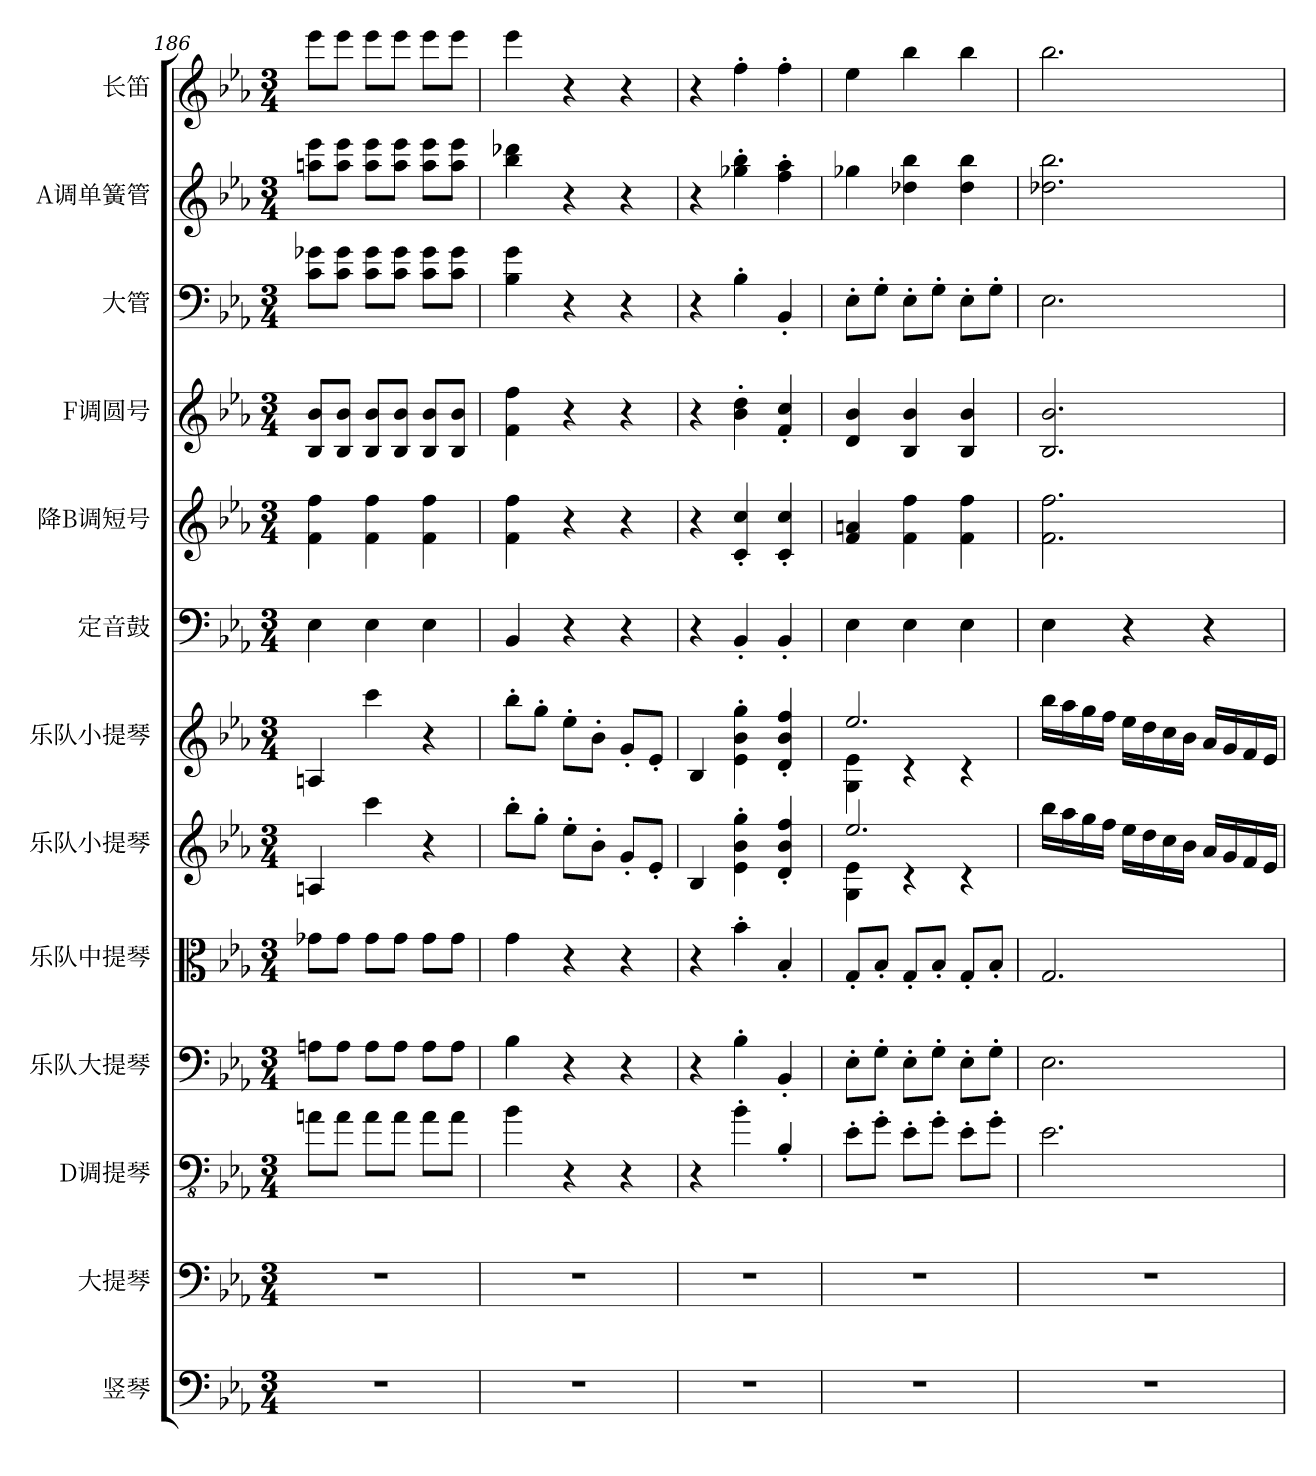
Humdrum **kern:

**kern	**kern	**kern	**kern	**kern	**kern	**kern	**kern	**kern	**kern	**kern	**kern	**kern
*part13	*part12	*part11	*part10	*part9	*part8	*part7	*part6	*part5	*part4	*part3	*part2	*part1
*staff13	*staff12	*staff11	*staff10	*staff9	*staff8	*staff7	*staff6	*staff5	*staff4	*staff3	*staff2	*staff1
*I"竖琴	*I"大提琴	*I"D调提琴	*I"乐队大提琴	*I"乐队中提琴	*I"乐队小提琴	*I"乐队小提琴	*I"定音鼓	*I"降B调短号	*I"F调圆号	*I"大管	*I"A调单簧管	*I"长笛
*clefF4	*clefF4	*clefFv4	*clefF4	*clefC3	*clefG2	*clefG2	*clefF4	*clefG2	*clefG2	*clefF4	*clefG2	*clefG2
*	*	*ITrd7c12	*	*	*	*	*	*ITrd1c2	*ITrd4c7	*	*ITrd2c3	*
*k[b-e-a-]	*k[b-e-a-]	*k[b-e-a-]	*k[b-e-a-]	*k[b-e-a-]	*k[b-e-a-]	*k[b-e-a-]	*k[b-e-a-]	*k[b-e-a-d-g-]	*k[b-e-a-d-]	*k[b-e-a-]	*k[]	*k[b-e-a-]
*M3/4	*M3/4	*M3/4	*M3/4	*M3/4	*M3/4	*M3/4	*M3/4	*M3/4	*M3/4	*M3/4	*M3/4	*M3/4
=186	=186	=186	=186	=186	=186	=186	=186	=186	=186	=186	=186	=186
2.r	2.r	8AAn\L	8An\L	8g-X\L	4An/	4An/	4E-\	4e-\ 4ee-\	8E-/ 8e-/L	8c\ 8g-X\L	8ff#X\ 8ccc\L	8eee-\L
.	.	8AA\J	8A\J	8g-\J	.	.	.	.	8E-/ 8e-/J	8c\ 8g-\J	8ff#\ 8ccc\J	8eee-\J
.	.	8AA\L	8A\L	8g-\L	4ccc\	4ccc\	4E-\	4e-\ 4ee-\	8E-/ 8e-/L	8c\ 8g-\L	8ff#\ 8ccc\L	8eee-\L
.	.	8AA\J	8A\J	8g-\J	.	.	.	.	8E-/ 8e-/J	8c\ 8g-\J	8ff#\ 8ccc\J	8eee-\J
.	.	8AA\L	8A\L	8g-\L	4r	4r	4E-\	4e-\ 4ee-\	8E-/ 8e-/L	8c\ 8g-\L	8ff#\ 8ccc\L	8eee-\L
.	.	8AA\J	8A\J	8g-\J	.	.	.	.	8E-/ 8e-/J	8c\ 8g-\J	8ff#\ 8ccc\J	8eee-\J
!!LO:PB:g=z
=187	=187	=187	=187	=187	=187	=187	=187	=187	=187	=187	=187	=187
2.r	2.r	4BB-\	4B-\	4g\	8bb-'\L	8bb-'\L	4BB-/	4e-\ 4ee-\	4B-\ 4b-\	4B-\ 4g\	4gg\ 4bb-X\	4eee-\
.	.	.	.	.	8gg'\J	8gg'\J	.	.	.	.	.	.
.	.	4r	4r	4r	8ee-'\L	8ee-'\L	4r	4r	4r	4r	4r	4r
.	.	.	.	.	8b-'\J	8b-'\J	.	.	.	.	.	.
.	.	4r	4r	4r	8g'/L	8g'/L	4r	4r	4r	4r	4r	4r
.	.	.	.	.	8e-'/J	8e-'/J	.	.	.	.	.	.
=188	=188	=188	=188	=188	=188	=188	=188	=188	=188	=188	=188	=188
*	*	*	*	*	*	*	*	*	*	*	*	*MM140
2.r	2.r	4r	4r	4r	4B-/	4B-/	4r	4r	4r	4r	4r	4r
.	.	4BB-'\	4B-'\	4b-'\	4e-\' 4b-\' 4gg\'	4e-\' 4b-\' 4gg\'	4BB-'/	4B-/' 4b-/'	4e-\' 4g\'	4B-'\	4ee-X\' 4gg\'	4ff'\
.	.	4BBB-'/	4BB-'/	4B-'/	4d/' 4b-/' 4ff/'	4d/' 4b-/' 4ff/'	4BB-'/	4B-/' 4b-/'	4B-/' 4f/'	4BB-'/	4dd\' 4ff\'	4ff'\
=189	=189	=189	=189	=189	=189	=189	=189	=189	=189	=189	=189	=189
*	*	*	*	*	*	*	*	*	*	*	*	*MM148
*	*	*	*	*	*^	*^	*	*	*	*	*	*
2.r	2.r	8EE-'\L	8E-'\L	8G'/L	2.ee-/	4G\ 4e-\	2.ee-/	4G\ 4e-\	4E-\	4e-/ 4gn/	4G/ 4e-/	8E-'\L	4ee-X\	4ee-\
.	.	8GG'\J	8G'\J	8B-'/J	.	.	.	.	.	.	.	8G'\J	.	.
.	.	8EE-'\L	8E-'\L	8G'/L	.	4r	.	4r	4E-\	4e-\ 4ee-\	4E-/ 4e-/	8E-'\L	4b-X\ 4gg\	4bb-\
.	.	8GG'\J	8G'\J	8B-'/J	.	.	.	.	.	.	.	8G'\J	.	.
.	.	8EE-'\L	8E-'\L	8G'/L	.	4r	.	4r	4E-\	4e-\ 4ee-\	4E-/ 4e-/	8E-'\L	4b-\ 4gg\	4bb-\
.	.	8GG'\J	8G'\J	8B-'/J	.	.	.	.	.	.	.	8G'\J	.	.
*	*	*	*	*	*v	*v	*	*	*	*	*	*	*	*
*	*	*	*	*	*	*v	*v	*	*	*	*	*	*
=190	=190	=190	=190	=190	=190	=190	=190	=190	=190	=190	=190	=190
2.r	2.r	2.EE-\	2.E-\	2.G/	16bb-\LL	16bb-\LL	4E-\	2.e-\ 2.ee-\	2.E-/ 2.e-/	2.E-\	2.b-X\ 2.gg\	2.bb-\
.	.	.	.	.	16aa-\	16aa-\	.	.	.	.	.	.
.	.	.	.	.	16gg\	16gg\	.	.	.	.	.	.
.	.	.	.	.	16ff\JJ	16ff\JJ	.	.	.	.	.	.
.	.	.	.	.	16ee-\LL	16ee-\LL	4r	.	.	.	.	.
.	.	.	.	.	16dd\	16dd\	.	.	.	.	.	.
.	.	.	.	.	16cc\	16cc\	.	.	.	.	.	.
.	.	.	.	.	16b-\JJ	16b-\JJ	.	.	.	.	.	.
.	.	.	.	.	16a-/LL	16a-/LL	4r	.	.	.	.	.
.	.	.	.	.	16g/	16g/	.	.	.	.	.	.
.	.	.	.	.	16f/	16f/	.	.	.	.	.	.
.	.	.	.	.	16e-/JJ	16e-/JJ	.	.	.	.	.	.
=	=	=	=	=	=	=	=	=	=	=	=	=
*-	*-	*-	*-	*-	*-	*-	*-	*-	*-	*-	*-	*-
